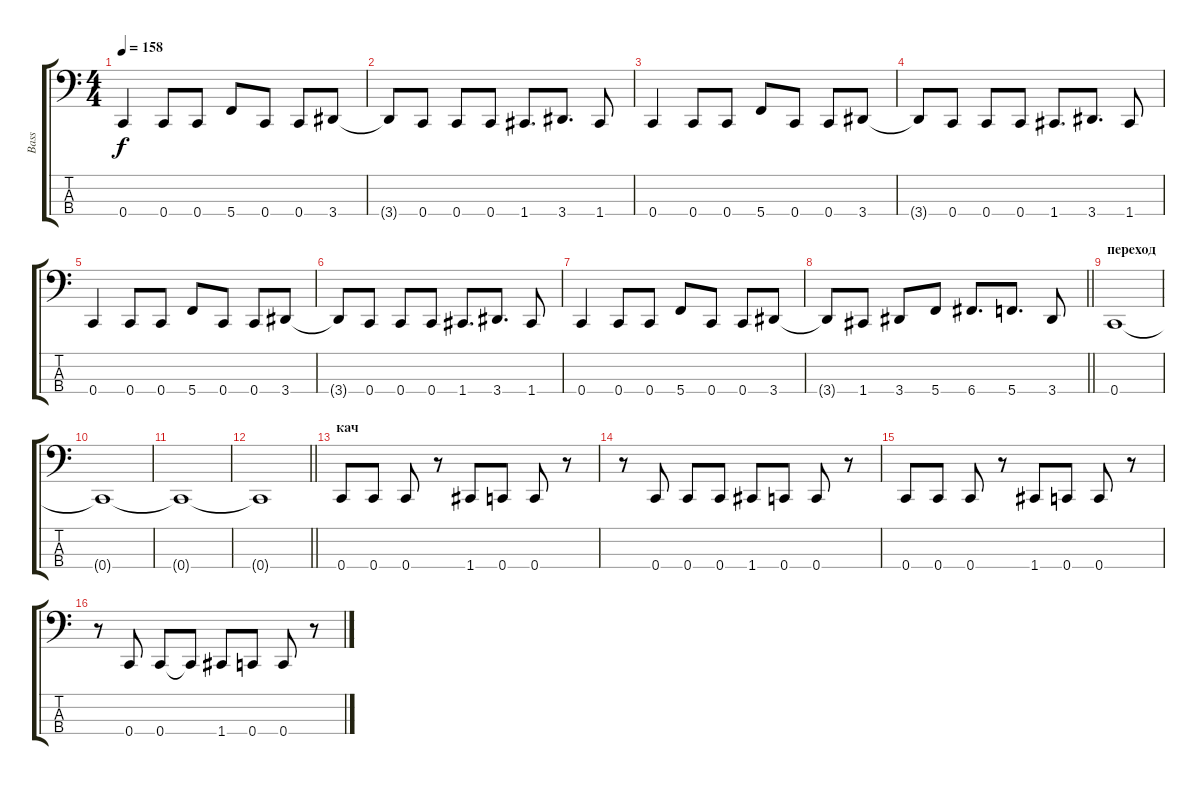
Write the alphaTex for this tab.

\track ("Bass" "Bass") {instrument electricbassfinger}
\staff {score tabs}
\tuning (F2 C2 G1 C1) {hide}
\ts (4 4)
\tempo 158
\clef f4
\ks c
0.4.4{dy f} 0.4.8 0.4.8 5.4.8 0.4.8 0.4.8 3.4.8 |
3.4{t}.8 0.4.8 0.4.8 0.4.8 1.4.8{d} 3.4.8{d} 1.4.8 |
0.4.4 0.4.8 0.4.8 5.4.8 0.4.8 0.4.8 3.4.8 |
3.4{t}.8 0.4.8 0.4.8 0.4.8 1.4.8{d} 3.4.8{d} 1.4.8 |
0.4.4 0.4.8 0.4.8 5.4.8 0.4.8 0.4.8 3.4.8 |
3.4{t}.8 0.4.8 0.4.8 0.4.8 1.4.8{d} 3.4.8{d} 1.4.8 |
0.4.4 0.4.8 0.4.8 5.4.8 0.4.8 0.4.8 3.4.8 |
\barLineRight lightlight
3.4{t}.8 1.4.8 3.4.8 5.4.8 6.4.8{d} 5.4.8{d} 3.4.8 |
\section ("" "переход")
0.4.1 |
0.4{t}.1 |
0.4{t}.1 |
\barLineRight lightlight
0.4{t}.1 |
\section ("" "кач")
0.4.8 0.4.8 0.4.8 r.8 1.4.8 0.4.8 0.4.8 r.8 |
r.8 0.4.8 0.4.8 0.4.8 1.4.8 0.4.8 0.4.8 r.8 |
0.4.8 0.4.8 0.4.8 r.8 1.4.8 0.4.8 0.4.8 r.8 |
r.8 0.4.8 0.4.8 0.4{t}.8 1.4.8 0.4.8 0.4.8 r.8
